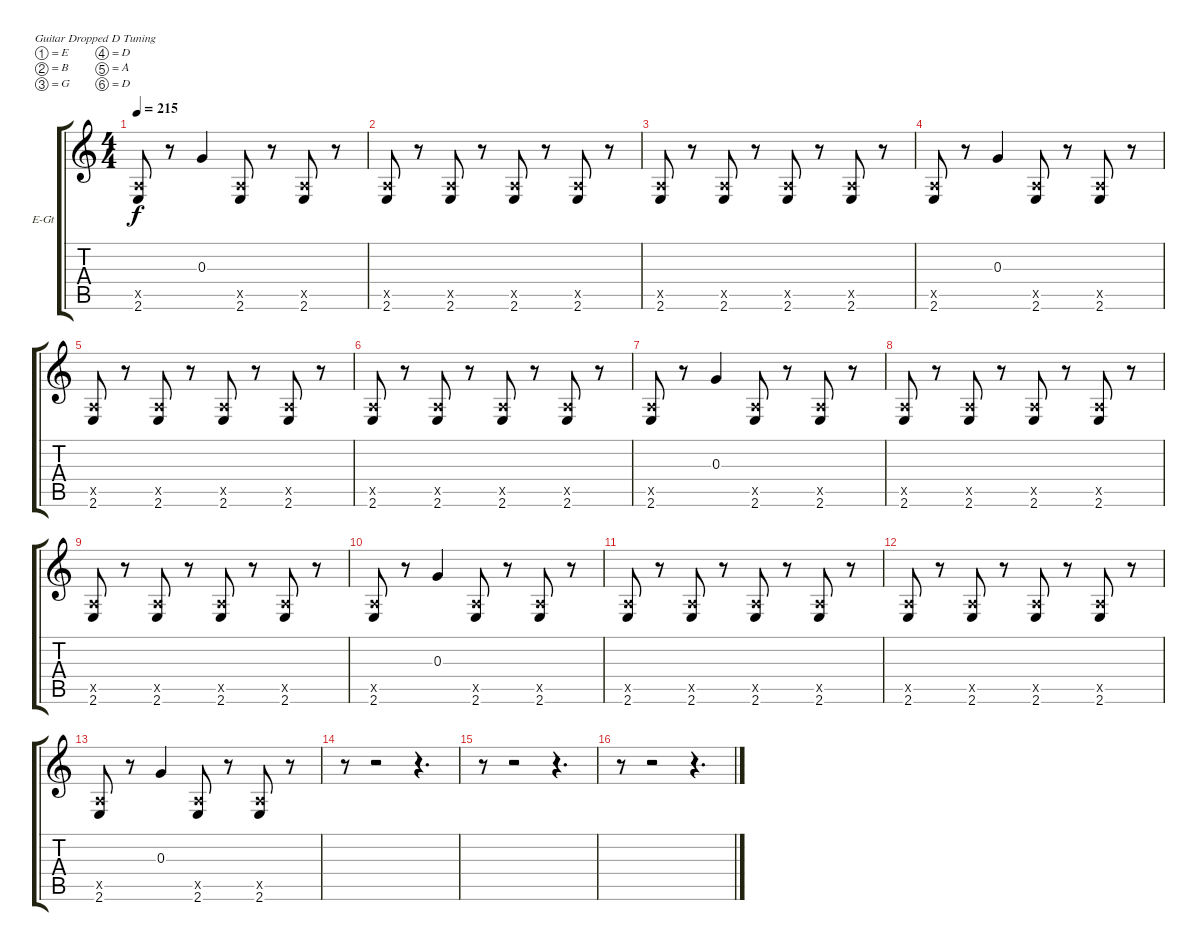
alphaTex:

\bracketExtendMode groupsimilarinstruments
\firstSystemTrackNameOrientation horizontal
\otherSystemsTrackNameOrientation horizontal
\track ("Clean-guitar (Richard)" "E-Gt") {instrument electricguitarclean}
\staff {score tabs}
\tuning (E4 B3 G3 D3 A2 D2)
\ts (4 4)
\tempo 215
\clef g2
\ks c
(0.5{x} 2.6).8{dy f} r.8 0.3.4 (0.5{x} 2.6).8 r.8 (0.5{x} 2.6).8 r.8 |
(0.5{x} 2.6).8 r.8 (0.5{x} 2.6).8 r.8 (0.5{x} 2.6).8 r.8 (0.5{x} 2.6).8 r.8 |
(0.5{x} 2.6).8 r.8 (0.5{x} 2.6).8 r.8 (0.5{x} 2.6).8 r.8 (0.5{x} 2.6).8 r.8 |
(0.5{x} 2.6).8 r.8 0.3.4 (0.5{x} 2.6).8 r.8 (0.5{x} 2.6).8 r.8 |
(0.5{x} 2.6).8 r.8 (0.5{x} 2.6).8 r.8 (0.5{x} 2.6).8 r.8 (0.5{x} 2.6).8 r.8 |
(0.5{x} 2.6).8 r.8 (0.5{x} 2.6).8 r.8 (0.5{x} 2.6).8 r.8 (0.5{x} 2.6).8 r.8 |
(0.5{x} 2.6).8 r.8 0.3.4 (0.5{x} 2.6).8 r.8 (0.5{x} 2.6).8 r.8 |
(0.5{x} 2.6).8 r.8 (0.5{x} 2.6).8 r.8 (0.5{x} 2.6).8 r.8 (0.5{x} 2.6).8 r.8 |
(0.5{x} 2.6).8 r.8 (0.5{x} 2.6).8 r.8 (0.5{x} 2.6).8 r.8 (0.5{x} 2.6).8 r.8 |
(0.5{x} 2.6).8 r.8 0.3.4 (0.5{x} 2.6).8 r.8 (0.5{x} 2.6).8 r.8 |
(0.5{x} 2.6).8 r.8 (0.5{x} 2.6).8 r.8 (0.5{x} 2.6).8 r.8 (0.5{x} 2.6).8 r.8 |
(0.5{x} 2.6).8 r.8 (0.5{x} 2.6).8 r.8 (0.5{x} 2.6).8 r.8 (0.5{x} 2.6).8 r.8 |
(0.5{x} 2.6).8 r.8 0.3.4 (0.5{x} 2.6).8 r.8 (0.5{x} 2.6).8 r.8 |
r.8 r.2 r.4{d} |
r.8 r.2 r.4{d} |
r.8 r.2 r.4{d}
